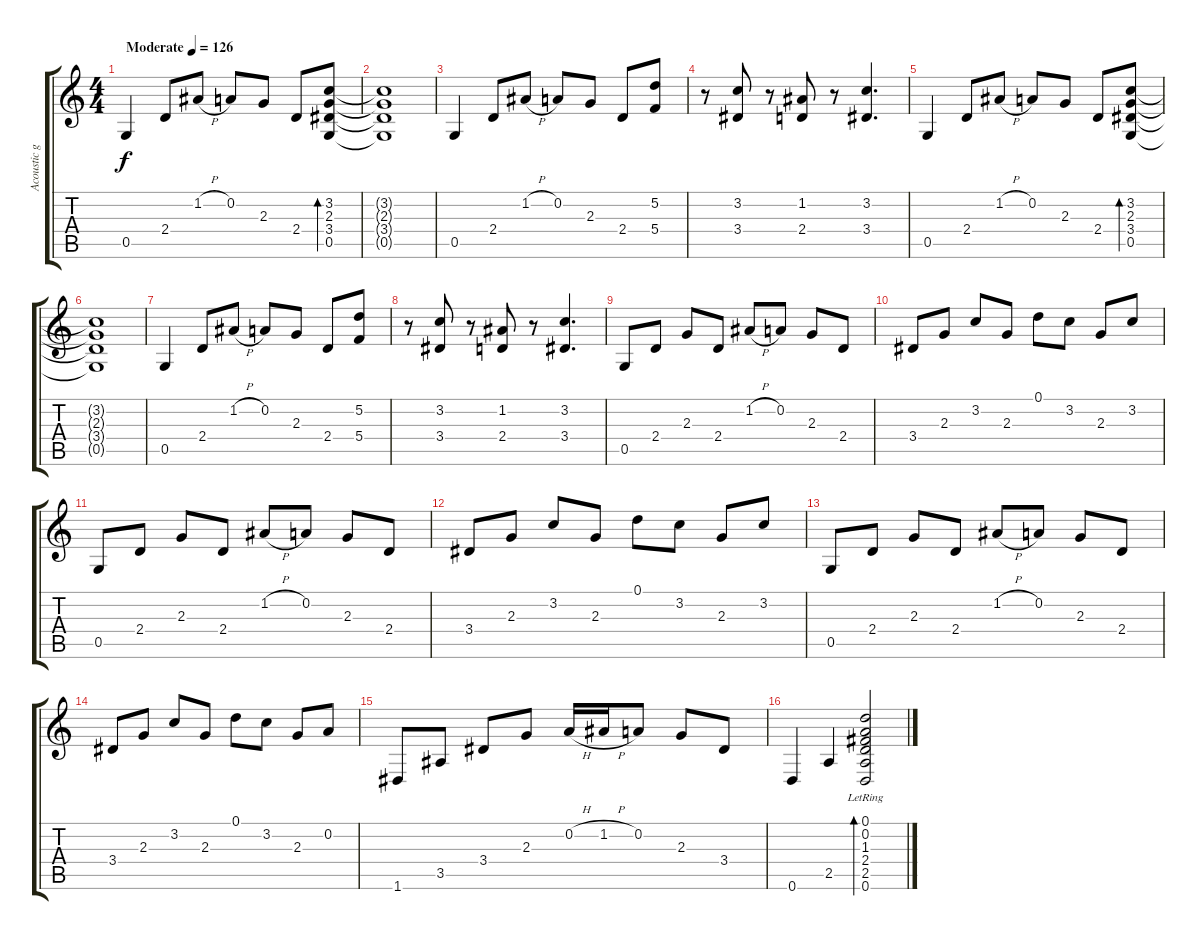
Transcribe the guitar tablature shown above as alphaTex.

\track ("Acoustic guitar" "Acoustic g") {instrument acousticguitarsteel}
\staff {score tabs}
\tuning (D4 A3 F3 C3 G2 D2) {hide}
\ts (4 4)
\tempo (126 "Moderate")
\clef g2
\ks c
0.5.4{dy f instrument acousticguitarsteel} 2.4.8 1.2{h}.8 0.2.8 2.3.8 2.4.8 (3.2 2.3 3.4 0.5).8{bd 120} |
(3.2{t} 2.3{t} 3.4{t} 0.5{t}).1 |
0.5.4 2.4.8 1.2{h}.8 0.2.8 2.3.8 2.4.8 (5.2 5.4).8 |
r.8 (3.2 3.4).8 r.8 (1.2 2.4).8 r.8 (3.2 3.4).4{d} |
0.5.4 2.4.8 1.2{h}.8 0.2.8 2.3.8 2.4.8 (3.2 2.3 3.4 0.5).8{bd 120} |
(3.2{t} 2.3{t} 3.4{t} 0.5{t}).1 |
0.5.4 2.4.8 1.2{h}.8 0.2.8 2.3.8 2.4.8 (5.2 5.4).8 |
r.8 (3.2 3.4).8 r.8 (1.2 2.4).8 r.8 (3.2 3.4).4{d} |
0.5.8 2.4.8 2.3.8 2.4.8 1.2{h}.8 0.2.8 2.3.8 2.4.8 |
3.4.8 2.3.8 3.2.8 2.3.8 0.1.8 3.2.8 2.3.8 3.2.8 |
0.5.8 2.4.8 2.3.8 2.4.8 1.2{h}.8 0.2.8 2.3.8 2.4.8 |
3.4.8 2.3.8 3.2.8 2.3.8 0.1.8 3.2.8 2.3.8 3.2.8 |
0.5.8 2.4.8 2.3.8 2.4.8 1.2{h}.8 0.2.8 2.3.8 2.4.8 |
3.4.8 2.3.8 3.2.8 2.3.8 0.1.8 3.2.8 2.3.8 0.2.8 |
1.6.8 3.5.8 3.4.8 2.3.8 0.2{h}.16 1.2{h}.16 0.2.8 2.3.8 3.4.8 |
0.6.4 2.5.4 (0.1{lr} 0.2 1.3 2.4 2.5 0.6).2{bd 240}
